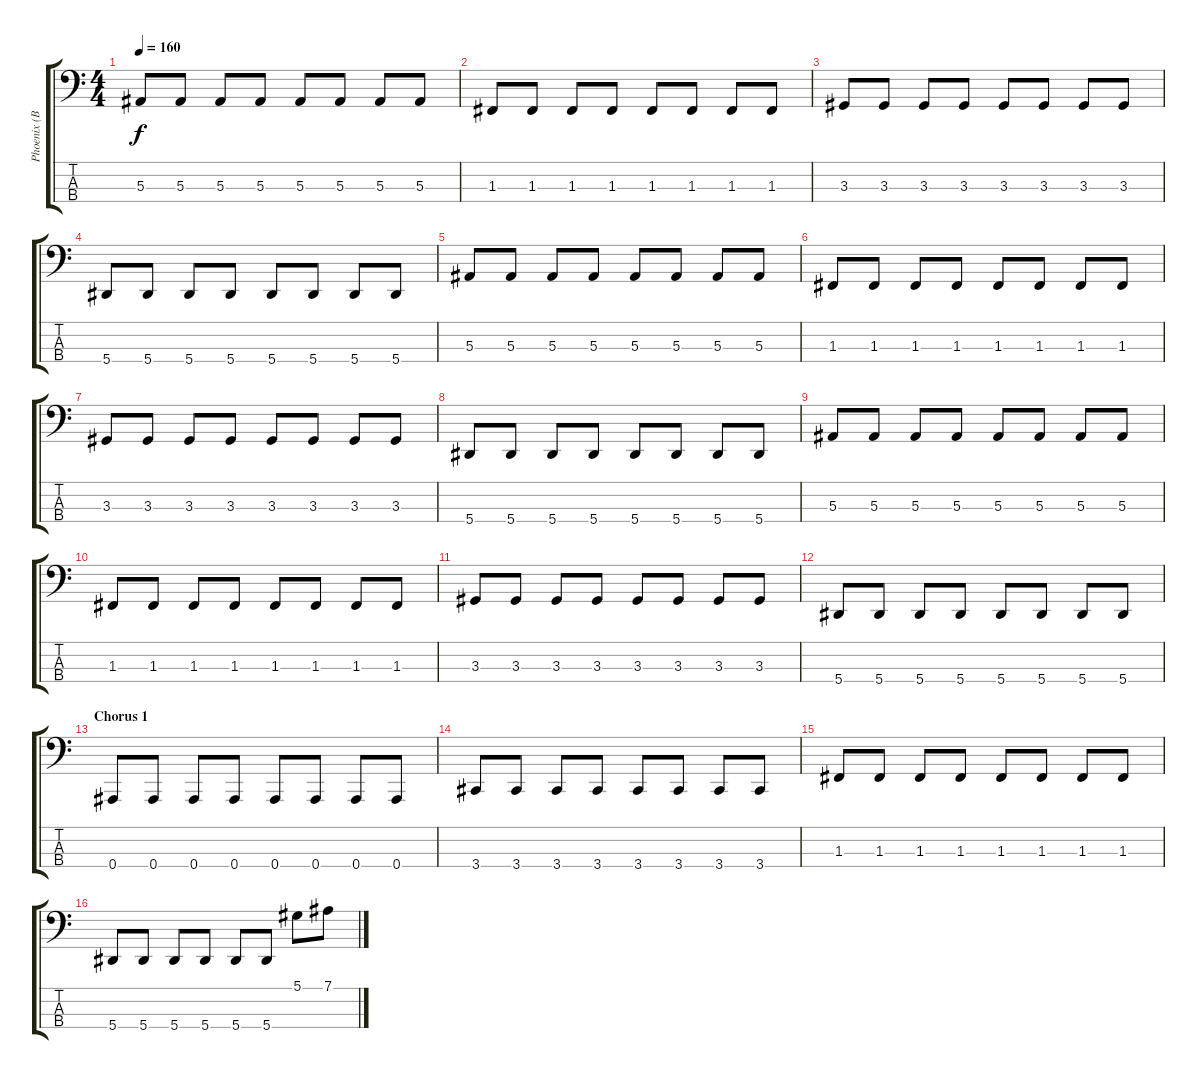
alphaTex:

\track ("Phoenix (Bass)" "Phoenix (B") {instrument electricbassfinger}
\staff {score tabs}
\tuning (Eb2 Bb1 F1 Bb0) {hide}
\ts (4 4)
\tempo 160
\clef f4
\ks c
5.3.8{dy f} 5.3.8 5.3.8 5.3.8 5.3.8 5.3.8 5.3.8 5.3.8 |
1.3.8 1.3.8 1.3.8 1.3.8 1.3.8 1.3.8 1.3.8 1.3.8 |
3.3.8 3.3.8 3.3.8 3.3.8 3.3.8 3.3.8 3.3.8 3.3.8 |
5.4.8 5.4.8 5.4.8 5.4.8 5.4.8 5.4.8 5.4.8 5.4.8 |
5.3.8 5.3.8 5.3.8 5.3.8 5.3.8 5.3.8 5.3.8 5.3.8 |
1.3.8 1.3.8 1.3.8 1.3.8 1.3.8 1.3.8 1.3.8 1.3.8 |
3.3.8 3.3.8 3.3.8 3.3.8 3.3.8 3.3.8 3.3.8 3.3.8 |
5.4.8 5.4.8 5.4.8 5.4.8 5.4.8 5.4.8 5.4.8 5.4.8 |
5.3.8 5.3.8 5.3.8 5.3.8 5.3.8 5.3.8 5.3.8 5.3.8 |
1.3.8 1.3.8 1.3.8 1.3.8 1.3.8 1.3.8 1.3.8 1.3.8 |
3.3.8 3.3.8 3.3.8 3.3.8 3.3.8 3.3.8 3.3.8 3.3.8 |
5.4.8 5.4.8 5.4.8 5.4.8 5.4.8 5.4.8 5.4.8 5.4.8 |
\section ("" "Chorus 1")
0.4.8 0.4.8 0.4.8 0.4.8 0.4.8 0.4.8 0.4.8 0.4.8 |
3.4.8 3.4.8 3.4.8 3.4.8 3.4.8 3.4.8 3.4.8 3.4.8 |
1.3.8 1.3.8 1.3.8 1.3.8 1.3.8 1.3.8 1.3.8 1.3.8 |
5.4.8 5.4.8 5.4.8 5.4.8 5.4.8 5.4.8 5.1.8 7.1.8
